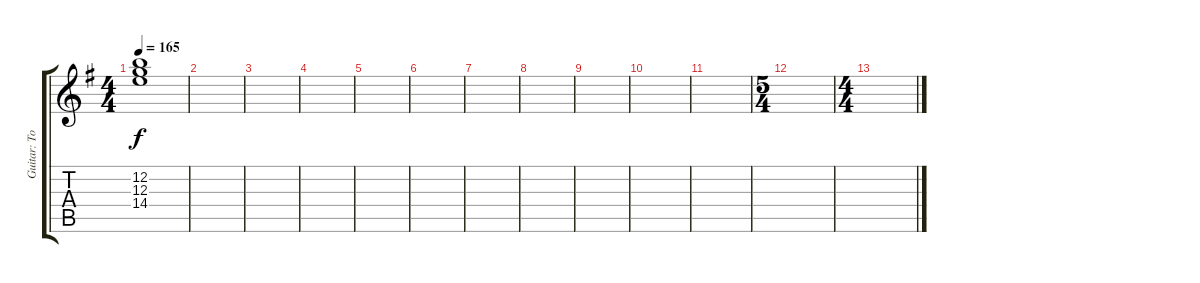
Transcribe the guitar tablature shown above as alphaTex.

\track ("Guitar: Tony" "Guitar: To") {instrument distortionguitar}
\staff {score tabs}
\tuning (E4 B3 G3 D3 A2 E2) {hide}
\ts (4 4)
\tempo 165
\clef g2
\ks g
(12.2{t} 12.3{t} 14.4{t}).1{dy f} |
|
|
|
|
|
|
|
|
|
|
\ts (5 4)
|
\ts (4 4)
